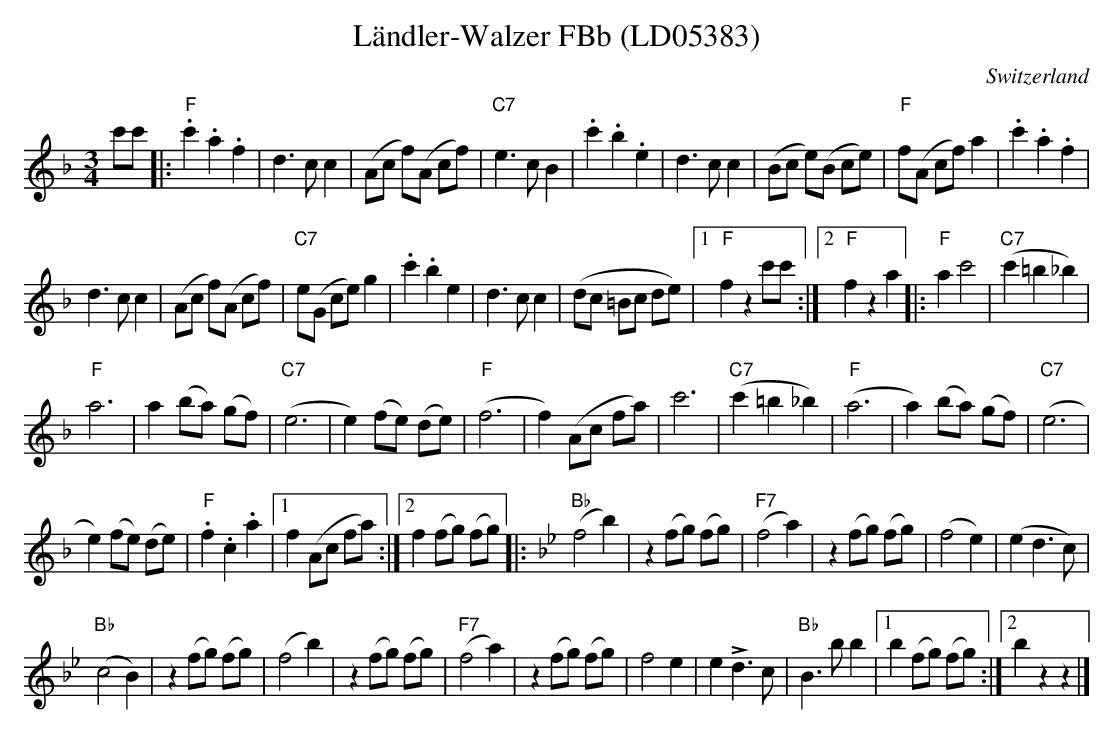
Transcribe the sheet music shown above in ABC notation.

X:1
T: Ländler-Walzer FBb (LD05383)
O:Switzerland
M:3/4
L:1/8
K:F major
c'c' |: "F".c'2.a2.f2 | d3cc2 | (Ac f)(A cf) | "C7"e3cB2 | .c'2.b2.e2 | d3cc2 | (Bc e)(B ce) | "F"f(A cf)a2 | .c'2.a2.f2 |
d3cc2 | (Ac f)(A cf) | "C7"e(G ce)g2 | .c'2.b2e2 | d3cc2 | (dc =Bc de) |1 "F"f2z2c'c' :|2 "F"f2z2a2 |: [L:1/4] "F"ac'2 | "C7"(c'=b_b) |
"F"a3 | a (b/a/) (g/f/) | "C7"(e3 | e)(f/e/) (d/e/) | "F"(f3 | f) (A/c/ f/a/) | c'3 | "C7"(c'=b_b) | "F"(a3 | a)(b/a/) (g/f/) | "C7"(e3 |
e) (f/e/) (d/e/) | "F".f.c.a |1 f (A/c/ f/a/) :|2 f (f/g/) (f/g/) |: [K:Bb] "Bb"(f2b) | z (f/g/) (f/g/) | "F7"(f2a) | z (f/g/) (f/g/) | (f2e) | (ed>c) |
"Bb"(c2B) | z (f/g/) (f/g/) | (f2b) | z (f/g/) (f/g/) | "F7"(f2a) | z(f/g/) (f/g/) | f2e | e+>+d>c | "Bb"B>bb |1 b (f/g/) (f/g/) :|2 bzz |]
